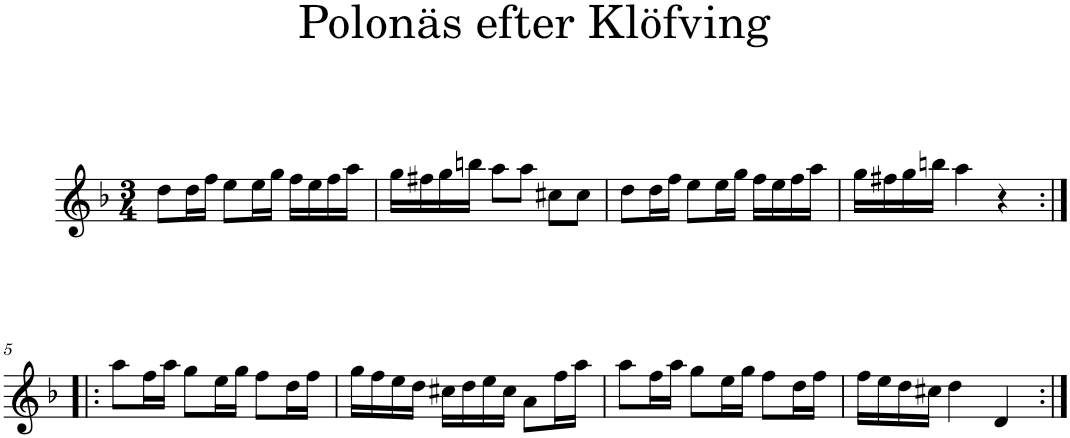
**kern
*part1
*staff1
*I"Piano
*I'Pno
*clefG2
*k[b-]
*d:
*M3/4
=1
8dd\L
16dd\L
16ff\JJ
8ee\L
16ee\L
16gg\JJ
16ff\LL
16ee\
16ff\
16aa\JJ
=2
16gg\LL
16ff#X\
16gg\
16bbn\JJ
8aa\L
8aa\J
8cc#X\L
8cc#\J
=3
8dd\L
16dd\L
16ff\JJ
8ee\L
16ee\L
16gg\JJ
16ff\LL
16ee\
16ff\
16aa\JJ
=4
16gg\LL
16ff#X\
16gg\
16bbn\JJ
4aa\
4r
!!LO:LB:g=z
=5:|!|:
8aa\L
16ff\L
16aa\JJ
8gg\L
16ee\L
16gg\JJ
8ff\L
16dd\L
16ff\JJ
=6
16gg\LL
16ff\
16ee\
16dd\JJ
16cc#X\LL
16dd\
16ee\
16cc#\JJ
8a\L
16ff\L
16aa\JJ
=7
8aa\L
16ff\L
16aa\JJ
8gg\L
16ee\L
16gg\JJ
8ff\L
16dd\L
16ff\JJ
=8
16ff\LL
16ee\
16dd\
16cc#X\JJ
4dd\
4d/
=:|!
*-
